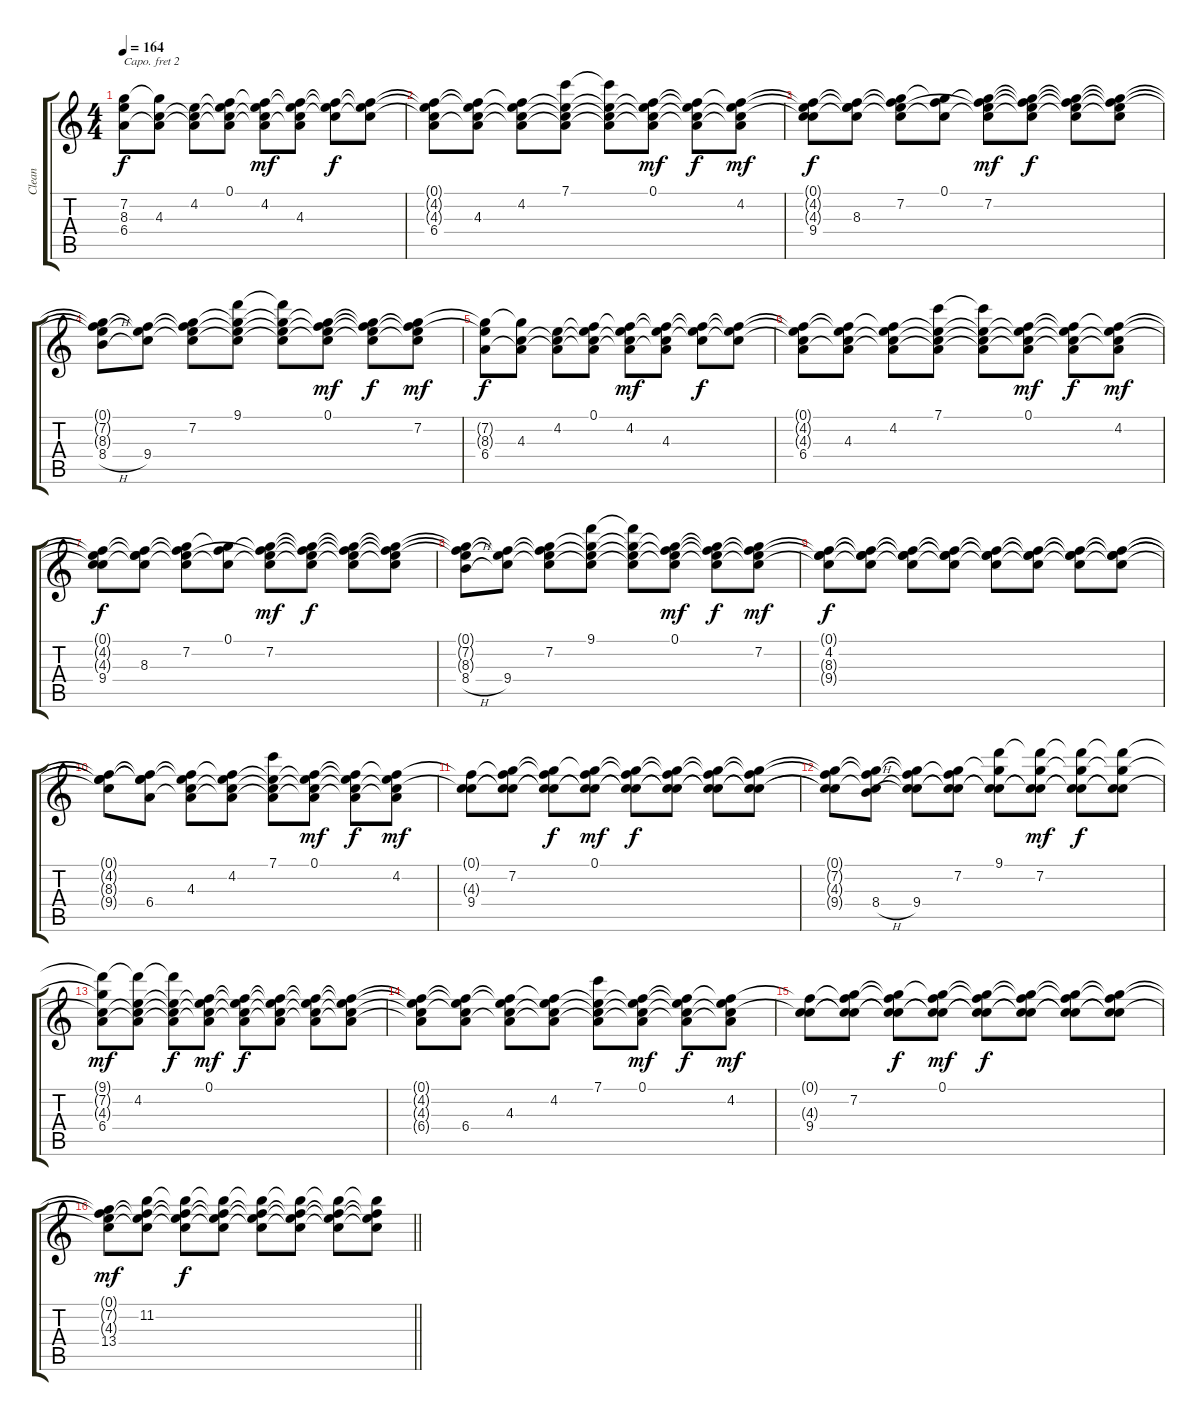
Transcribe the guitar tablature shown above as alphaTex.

\track ("Clean" "Clean") {instrument electricguitarclean}
\staff {score tabs}
\capo 2
\tuning (Eb4 Bb3 Gb3 Db3 Ab2 Eb2) {hide}
\ts (4 4)
\tempo 164
\clef g2
\ks c
(7.2{t} 8.3{t} 6.4).8{dy f} (7.2{t} 4.3 6.4{t}).8 (4.2 4.3{t} 6.4{t}).8 (0.1 4.2{t} 4.3{t} 6.4{t}).8 (0.1{t} 4.2 4.3{t} 6.4{t}).8{dy mf} (0.1{t} 4.2{t} 4.3 6.4{t}).8 (0.1{t} 4.2{t} 4.3{t}).8{dy f} (0.1{t} 4.2{t} 4.3{t}).8 |
(0.1{t} 4.2{t} 4.3{t} 6.4).8 (0.1{t} 4.2{t} 4.3 6.4{t}).8 (0.1{t} 4.2 4.3{t} 6.4{t}).8 (7.1 4.2{t} 4.3{t} 6.4{t}).8 (7.1{t} 4.2{t} 4.3{t} 6.4{t}).8 (0.1 4.2{t} 4.3{t} 6.4{t}).8{dy mf} (0.1{t} 4.2{t} 4.3{t} 6.4{t}).8{dy f} (0.1{t} 4.2 4.3{t} 6.4{t}).8{dy mf} |
(0.1{t} 4.2{t} 4.3{t} 9.4).8{dy f} (0.1{t} 4.2{t} 8.3 9.4{t}).8 (0.1{t} 7.2 8.3{t} 9.4{t}).8 (0.1 7.2{t} 9.4{t}).8 (0.1{t} 7.2 8.3{t} 9.4{t}).8{dy mf} (0.1{t} 7.2{t} 8.3{t} 9.4{t}).8{dy f} (0.1{t} 7.2{t} 8.3{t} 9.4{t}).8 (0.1{t} 7.2{t} 8.3{t} 9.4{t}).8 |
(0.1{t} 7.2{t} 8.3{t} 8.4{h}).8 (0.1{t} 8.3{t} 9.4).8 (0.1{t} 7.2 8.3{t} 9.4{t}).8 (9.1 7.2{t} 8.3{t} 9.4{t}).8 (9.1{t} 7.2{t} 8.3{t} 9.4{t}).8 (0.1 7.2{t} 8.3{t} 9.4{t}).8{dy mf} (0.1{t} 7.2{t} 8.3{t} 9.4{t}).8{dy f} (0.1{t} 7.2 8.3{t} 9.4{t}).8{dy mf} |
(7.2{t} 8.3{t} 6.4).8{dy f} (7.2{t} 4.3 6.4{t}).8 (4.2 4.3{t} 6.4{t}).8 (0.1 4.2{t} 4.3{t} 6.4{t}).8 (0.1{t} 4.2 4.3{t} 6.4{t}).8{dy mf} (0.1{t} 4.2{t} 4.3 6.4{t}).8 (0.1{t} 4.2{t} 4.3{t}).8{dy f} (0.1{t} 4.2{t} 4.3{t}).8 |
(0.1{t} 4.2{t} 4.3{t} 6.4).8 (0.1{t} 4.2{t} 4.3 6.4{t}).8 (0.1{t} 4.2 4.3{t} 6.4{t}).8 (7.1 4.2{t} 4.3{t} 6.4{t}).8 (7.1{t} 4.2{t} 4.3{t} 6.4{t}).8 (0.1 4.2{t} 4.3{t} 6.4{t}).8{dy mf} (0.1{t} 4.2{t} 4.3{t} 6.4{t}).8{dy f} (0.1{t} 4.2 4.3{t} 6.4{t}).8{dy mf} |
(0.1{t} 4.2{t} 4.3{t} 9.4).8{dy f} (0.1{t} 4.2{t} 8.3 9.4{t}).8 (0.1{t} 7.2 8.3{t} 9.4{t}).8 (0.1 7.2{t} 9.4{t}).8 (0.1{t} 7.2 8.3{t} 9.4{t}).8{dy mf} (0.1{t} 7.2{t} 8.3{t} 9.4{t}).8{dy f} (0.1{t} 7.2{t} 8.3{t} 9.4{t}).8 (0.1{t} 7.2{t} 8.3{t} 9.4{t}).8 |
(0.1{t} 7.2{t} 8.3{t} 8.4{h}).8 (0.1{t} 8.3{t} 9.4).8 (0.1{t} 7.2 8.3{t} 9.4{t}).8 (9.1 7.2{t} 8.3{t} 9.4{t}).8 (9.1{t} 7.2{t} 8.3{t} 9.4{t}).8 (0.1 7.2{t} 8.3{t} 9.4{t}).8{dy mf} (0.1{t} 7.2{t} 8.3{t} 9.4{t}).8{dy f} (0.1{t} 7.2 8.3{t} 9.4{t}).8{dy mf} |
(0.1{t} 4.2 8.3{t} 9.4{t}).8{dy f} (0.1{t} 4.2{t} 8.3{t} 9.4{t}).8 (0.1{t} 4.2{t} 8.3{t} 9.4{t}).8 (0.1{t} 4.2{t} 8.3{t} 9.4{t}).8 (0.1{t} 4.2{t} 8.3{t} 9.4{t}).8 (0.1{t} 4.2{t} 8.3{t} 9.4{t}).8 (0.1{t} 4.2{t} 8.3{t} 9.4{t}).8 (0.1{t} 4.2{t} 8.3{t} 9.4{t}).8 |
(0.1{t} 4.2{t} 8.3{t} 9.4{t}).8 (0.1{t} 4.2{t} 8.3{t} 6.4).8 (0.1{t} 4.2{t} 4.3 6.4{t}).8 (0.1{t} 4.2 4.3{t} 6.4{t}).8 (7.1 4.2{t} 4.3{t} 6.4{t}).8 (0.1 4.2{t} 4.3{t} 6.4{t}).8{dy mf} (0.1{t} 4.2{t} 4.3{t} 6.4{t}).8{dy f} (0.1{t} 4.2 4.3{t} 6.4{t}).8{dy mf} |
(0.1{t} 4.3{t} 9.4).8 (0.1{t} 7.2 4.3{t} 9.4{t}).8 (0.1{t} 7.2{t} 4.3{t} 9.4{t}).8{dy f} (0.1 7.2{t} 4.3{t} 9.4{t}).8{dy mf} (0.1{t} 7.2{t} 4.3{t} 9.4{t}).8{dy f} (0.1{t} 7.2{t} 4.3{t} 9.4{t}).8 (0.1{t} 7.2{t} 4.3{t} 9.4{t}).8 (0.1{t} 7.2{t} 4.3{t} 9.4{t}).8 |
(0.1{t} 7.2{t} 4.3{t} 9.4{t}).8 (0.1{t} 7.2{t} 4.3{t} 8.4{h}).8 (0.1{t} 7.2{t} 4.3{t} 9.4).8 (0.1{t} 7.2 4.3{t} 9.4{t}).8 (9.1 7.2{t} 4.3{t} 9.4{t}).8 (9.1{t} 7.2 4.3{t} 9.4{t}).8{dy mf} (9.1{t} 7.2{t} 4.3{t} 9.4{t}).8{dy f} (9.1{t} 7.2{t} 4.3{t} 9.4{t}).8 |
(9.1{t} 7.2{t} 4.3{t} 6.4).8{dy mf} (9.1{t} 4.2 4.3{t} 6.4{t}).8 (9.1{t} 4.2{t} 4.3{t} 6.4{t}).8{dy f} (0.1 4.2{t} 4.3{t} 6.4{t}).8{dy mf} (0.1{t} 4.2{t} 4.3{t} 6.4{t}).8{dy f} (0.1{t} 4.2{t} 4.3{t} 6.4{t}).8 (0.1{t} 4.2{t} 4.3{t} 6.4{t}).8 (0.1{t} 4.2{t} 4.3{t} 6.4{t}).8 |
(0.1{t} 4.2{t} 4.3{t} 6.4{t}).8 (0.1{t} 4.2{t} 4.3{t} 6.4).8 (0.1{t} 4.2{t} 4.3 6.4{t}).8 (0.1{t} 4.2 4.3{t} 6.4{t}).8 (7.1 4.2{t} 4.3{t} 6.4{t}).8 (0.1 4.2{t} 4.3{t} 6.4{t}).8{dy mf} (0.1{t} 4.2{t} 4.3{t} 6.4{t}).8{dy f} (0.1{t} 4.2 4.3{t} 6.4{t}).8{dy mf} |
(0.1{t} 4.3{t} 9.4).8 (0.1{t} 7.2 4.3{t} 9.4{t}).8 (0.1{t} 7.2{t} 4.3{t} 9.4{t}).8{dy f} (0.1 7.2{t} 4.3{t} 9.4{t}).8{dy mf} (0.1{t} 7.2{t} 4.3{t} 9.4{t}).8{dy f} (0.1{t} 7.2{t} 4.3{t} 9.4{t}).8 (0.1{t} 7.2{t} 4.3{t} 9.4{t}).8 (0.1{t} 7.2{t} 4.3{t} 9.4{t}).8 |
\barLineRight lightlight
(0.1{t} 7.2{t} 4.3{t} 13.4).8{dy mf} (0.1{t} 11.2 4.3{t} 13.4{t}).8 (0.1{t} 11.2{t} 4.3{t} 13.4{t}).8{dy f} (0.1{t} 11.2{t} 4.3{t} 13.4{t}).8 (0.1{t} 11.2{t} 4.3{t} 13.4{t}).8 (0.1{t} 11.2{t} 4.3{t} 13.4{t}).8 (0.1{t} 11.2{t} 4.3{t} 13.4{t}).8 (0.1{t} 11.2{t} 4.3{t} 13.4{t}).8
